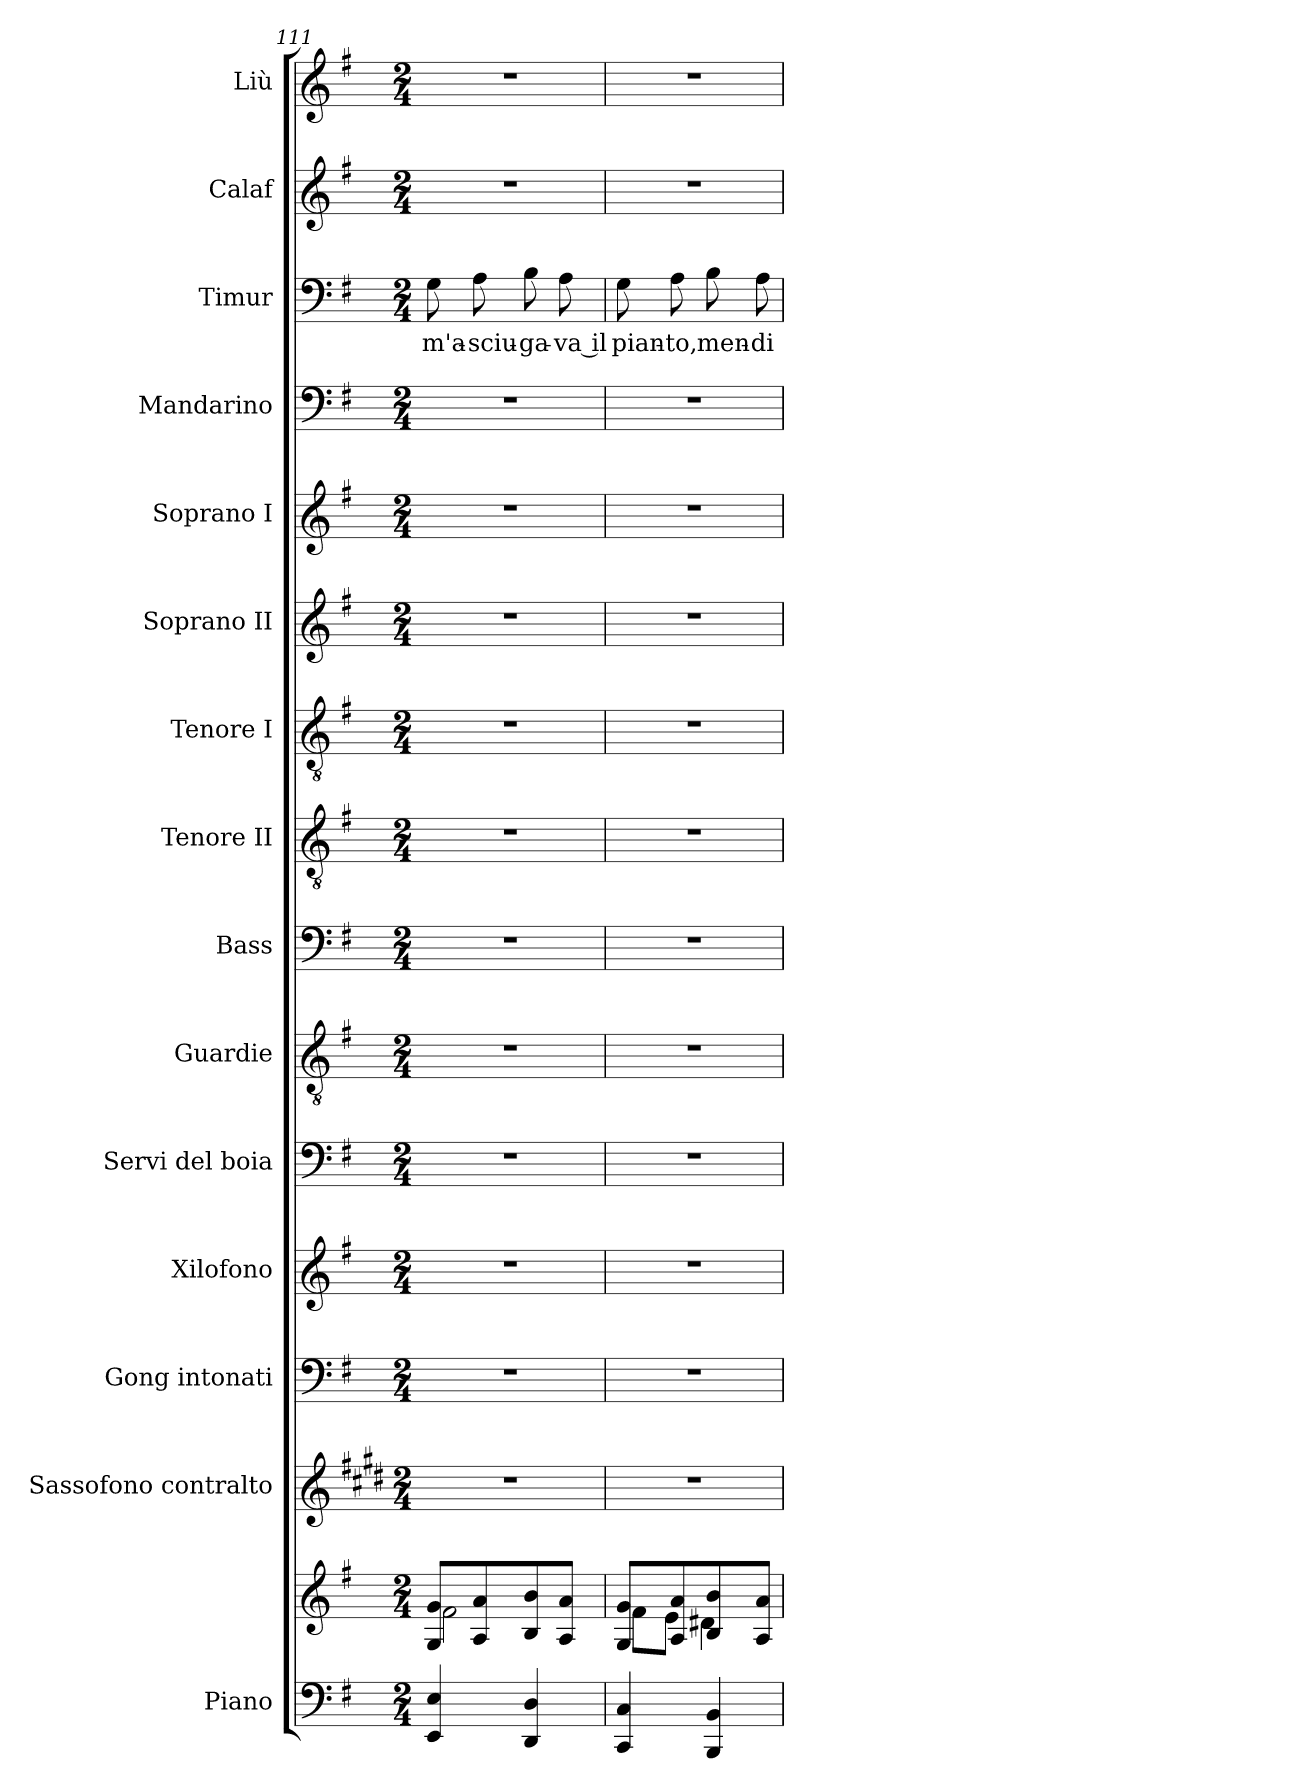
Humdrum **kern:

**kern	**kern	**kern	**kern	**kern	**kern	**kern	**kern	**kern	**kern	**kern	**kern	**kern	**kern	**text	**kern	**kern
*part15	*part15	*part14	*part13	*part12	*part11	*part10	*part9	*part8	*part7	*part6	*part5	*part4	*part3	*part3	*part2	*part1
*staff16	*staff15	*staff14	*staff13	*staff12	*staff11	*staff10	*staff9	*staff8	*staff7	*staff6	*staff5	*staff4	*staff3	*staff3	*staff2	*staff1
*I"Piano	*	*I"Sassofono contralto	*I"Gong intonati	*I"Xilofono	*I"Servi del boia	*I"Guardie	*I"Bass	*I"Tenore II	*I"Tenore I	*I"Soprano II	*I"Soprano I	*I"Mandarino	*I"Timur	*	*I"Calaf	*I"Liù
*I'Pno.	*	*	*I'Gong int.	*I'Xil.	*I'Ser.B.	*I'G.	*I'B.	*I'T. II	*I'T. I	*I'S. II	*I'S. I	*I'M.	*I'T.	*	*I'C.	*I'L.
*clefF4	*clefG2	*clefG2	*clefF4	*clefG2	*clefF4	*clefGv2	*clefF4	*clefGv2	*clefGv2	*clefG2	*clefG2	*clefF4	*clefF4	*	*clefG2	*clefG2
*	*	*ITrd5c9	*	*ITrd-7c-12	*	*	*	*	*	*	*	*	*	*	*	*
*k[f#]	*k[f#]	*k[f#]	*k[f#]	*k[f#]	*k[f#]	*k[f#]	*k[f#]	*k[f#]	*k[f#]	*k[f#]	*k[f#]	*k[f#]	*k[f#]	*	*k[f#]	*k[f#]
*M2/4	*M2/4	*M2/4	*M2/4	*M2/4	*M2/4	*M2/4	*M2/4	*M2/4	*M2/4	*M2/4	*M2/4	*M2/4	*M2/4	*	*M2/4	*M2/4
=111	=111	=111	=111	=111	=111	=111	=111	=111	=111	=111	=111	=111	=111	=111	=111	=111
*	*^	*	*	*	*	*	*	*	*	*	*	*	*	*	*	*
!	!	!	!	!	!	!	!	!	!	!	!	!	!	!	!LO:LY:b	!	!
4EE/ 4E/	8G/ 8g/L	2f#\	2r	2r	2r	2r	2r	2r	2r	2r	2r	2r	2r	8G\	m'a-	2r	2r
!	!	!	!	!	!	!	!	!	!	!	!	!	!	!	!LO:LY:b	!	!
.	8A/ 8a/	.	.	.	.	.	.	.	.	.	.	.	.	8A\	-sciu-	.	.
!	!	!	!	!	!	!	!	!	!	!	!	!	!	!	!LO:LY:b	!	!
4DD/ 4D/	8B/ 8b/	.	.	.	.	.	.	.	.	.	.	.	.	8B\	-ga-	.	.
!	!	!	!	!	!	!	!	!	!	!	!	!	!	!	!LO:LY:b	!	!
.	8A/ 8a/J	.	.	.	.	.	.	.	.	.	.	.	.	8A\	-va il	.	.
!!LO:LB:g=z
=112	=112	=112	=112	=112	=112	=112	=112	=112	=112	=112	=112	=112	=112	=112	=112	=112	=112
!	!	!	!	!	!	!	!	!	!	!	!	!	!	!	!LO:LY:b	!	!
4CC/ 4C/	8G/ 8g/L	8f#\L	2r	2r	2r	2r	2r	2r	2r	2r	2r	2r	2r	8G\	pian-	2r	2r
!	!	!	!	!	!	!	!	!	!	!	!	!	!	!	!LO:LY:b	!	!
.	8A/ 8a/	8e\J	.	.	.	.	.	.	.	.	.	.	.	8A\	-to,	.	.
!	!	!	!	!	!	!	!	!	!	!	!	!	!	!	!LO:LY:b	!	!
4BBB/ 4BB/	8B/ 8b/	4d#X\	.	.	.	.	.	.	.	.	.	.	.	8B\	men-	.	.
!	!	!	!	!	!	!	!	!	!	!	!	!	!	!	!LO:LY:b	!	!
.	8A/ 8a/J	.	.	.	.	.	.	.	.	.	.	.	.	8A\	-di-	.	.
*	*v	*v	*	*	*	*	*	*	*	*	*	*	*	*	*	*	*
=	=	=	=	=	=	=	=	=	=	=	=	=	=	=	=	=
*-	*-	*-	*-	*-	*-	*-	*-	*-	*-	*-	*-	*-	*-	*-	*-	*-
